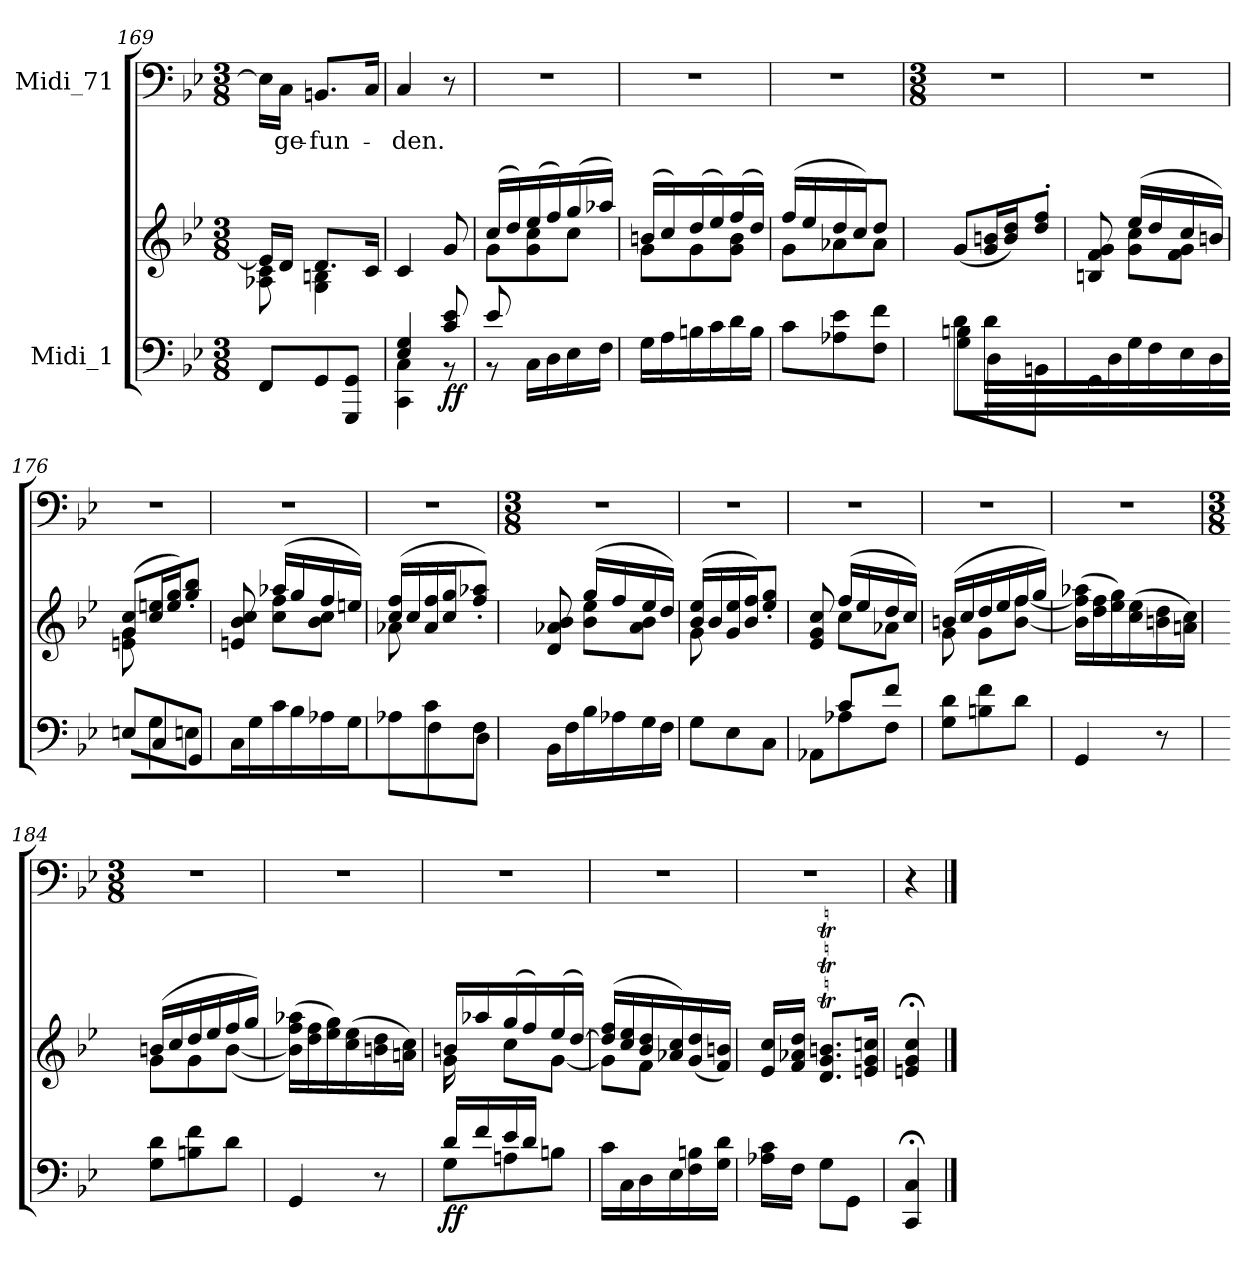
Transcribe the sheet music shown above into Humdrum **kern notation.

**kern	**kern	**dynam	**kern	**text
*part2	*part2	*part2	*part1	*part1
*staff3	*staff2	*staff2/3	*staff1	*staff1
*I"Midi_1	*	*	*I"Midi_71	*
*clefF4	*clefG2	*	*clefF4	*
*k[b-e-]	*k[b-e-]	*	*k[b-e-]	*
*B-:	*B-:	*	*B-:	*
*M3/8	*M3/8	*	*M3/8	*
=169	=169	=169	=169	=169
*^	*^	*	*	*
8FF/L	4ryy	16e-/LL]	8A-X\ 8c\	.	16E-\LL]	.
!	!	!	!	!	!	!LO:LY:b
.	.	16d/JJ	.	.	16C\JJ	-ge-
!	!	!	!	!	!	!LO:LY:b
8GG/	.	8.d/L	4G\ 4Bn\	.	8.BBn/L	-fun-
8GGG/ 8GG/J	8ryy	.	.	.	.	.
.	.	16c/Jk	.	.	16C/Jk	.
=170	=170	=170	=170	=170	=170	=170
!	!	!	!	!	!	!LO:LY:b
4E-/ 4G/	4CC\ 4C\	4c/	4ryy	.	4C/	-den.
!	!	!	!	!LO:DY:b=2	!	!
!	!	!	!	!LO:DY:n=1:b	!	!
8c/ 8e-/	8r	8g/	8ryy	f f	8r	.
=171	=171	=171	=171	=171	=171	=171
8e-/	8r	(>16cc/LL	8g\L	.	4.r	.
.	.	16dd/)	.	.	.	.
16C\LL	4ryy	(>16ee-/	8g\ 8cc\	.	.	.
16D\	.	16ff/)	.	.	.	.
16E-\	.	(>16gg/	8cc\J	.	.	.
16F\JJ	.	16aa-X/JJ)	.	.	.	.
=172	=172	=172	=172	=172	=172	=172
16G\LL	4ryy	(>16bn/LL	8g\L	.	4.r	.
16A\	.	16cc/)	.	.	.	.
16Bn\	.	(>16dd/	8g\	.	.	.
16c\	.	16ee-/)	.	.	.	.
16d\	8ryy	(>16ff/	8g\ 8b\J	.	.	.
16B\JJ	.	16dd/JJ)	.	.	.	.
=173	=173	=173	=173	=173	=173	=173
8c\L	4ryy	(>16ff/LL	8g\L	.	4.r	.
.	.	16ee-/	.	.	.	.
8A-X\ 8e-\	.	16dd/	8a-X\	.	.	.
.	.	16cc/J)	.	.	.	.
8F\ 8f\J	8ryy	8dd/J	8a-\J	.	.	.
!!LO:LB:g=z
=174	=174	=174	=174	=174	=174	=174
*	*	*	*	*	*M3/8	*
8d/L	8G\ 8Bn\L	(>8g/L	8.ryy	.	4.r	.
16d/L	8D\	16g/ 16bn/L	.	.	.	.
8.ryy	.	16b/ 16dd/J)	16f\J	.	.	.
.	8BBn\J	8dd/' 8ff/'J	8a-X'\J	.	.	.
*v	*v	*	*	*	*	*
=175	=175	=175	=175	=175	=175
16GG\LL	8Bn/ 8f/ 8g/	8ryy	.	4.r	.
16D\	.	.	.	.	.
16G\	(>16ee-/LL	8g\ 8cc\L	.	.	.
16F\	16dd/	.	.	.	.
16E-\	16cc/	8f\ 8g\J	.	.	.
16D\JJ	16bn/JJ)	.	.	.	.
=176	=176	=176	=176	=176	=176
*^	*	*	*	*	*
8ryy	8En/L	(>8g/ 8cc/L	8en\ 8g\L	.	4.r	.
8G/	8C/	16cc/ 16een/L	4ryy	.	.	.
.	.	16ee/ 16gg/J)	.	.	.	.
8En/J	8GG/J	8gg/' 8bb-/'J	.	.	.	.
*v	*v	*	*	*	*	*
=177	=177	=177	=177	=177	=177
16C\LL	8en/ 8b-/ 8cc/	8ryy	.	4.r	.
16G\	.	.	.	.	.
16c\	(>16aa-X/LL	8cc\ 8ff\L	.	.	.
16B-\	16gg/	.	.	.	.
16A-X\	16ff/	8b-\ 8cc\J	.	.	.
16G\JJ	16een/JJ)	.	.	.	.
=178	=178	=178	=178	=178	=178
*^	*	*	*	*	*
8ryy	8A-X\L	(>16cc/ 16ff/LL	8a-X\L	.	4.r	.
.	.	16cc/	.	.	.	.
8c/	8F\	16a-/ 16ff/	4ryy	.	.	.
.	.	16cc/ 16gg/J	.	.	.	.
8F/J	8D\J	8ff/' 8aa-X/'J)	.	.	.	.
!!LO:LB:g=z
=179	=179	=179	=179	=179	=179	=179
*	*	*	*	*	*M3/8	*
16BB-\LL	4ryy	8d/ 8a-X/ 8b-/	8ryy	.	4.r	.
16F\	.	.	.	.	.	.
16B-\	.	(>16gg/LL	8b-\ 8ee-\L	.	.	.
16A-X\	.	16ff/	.	.	.	.
16G\	8ryy	16ee-/	8a-\ 8b-\J	.	.	.
16F\JJ	.	16dd/JJ)	.	.	.	.
=180	=180	=180	=180	=180	=180	=180
*	*^	*	*	*	*	*
8ryy	8G\L	4ryy	(>16b-/ 16ee-/LL	8g\L	.	4.r	.
.	.	.	16b-/	.	.	.	.
8B-/	8E-\	.	16g/ 16ee-/	4ryy	.	.	.
.	.	.	16b-/ 16ff/J)	.	.	.	.
8C/ 8E-/J	8C\J	8ryy	8ee-/' 8gg/'J	.	.	.	.
*	*v	*v	*	*	*	*	*
=181	=181	=181	=181	=181	=181	=181
8ryy	8AA-X\L	8e-/ 8g/ 8cc/	8ryy	.	4.r	.
8c/L	8A-X\	(>16ff/LL	8cc\L	.	.	.
.	.	16ee-/	.	.	.	.
8f/J	8F\J	16dd/	8a-X\J	.	.	.
.	.	16cc/JJ)	.	.	.	.
=182	=182	=182	=182	=182	=182	=182
8G\ 8d\L	4ryy	(>16bn/LL	8g\	.	4.r	.
.	.	16cc/	.	.	.	.
8Bn\ 8f\	.	16dd/	8g\L	.	.	.
.	.	16ee-/	.	.	.	.
8d\J	8ryy	16ff/	[8b\ [8ff\J	.	.	.
.	.	16gg/JJ)	.	.	.	.
=183	=183	=183	=183	=183	=183	=183
4GG/	4ryy	4ryy	(>16b\] 16ff\] 16aa-X\LL	.	4.r	.
.	.	.	16dd\ 16ff\	.	.	.
.	.	.	16ee-\ 16gg\)	.	.	.
.	.	.	(>16cc\ 16ee-\	.	.	.
8r	8ryy	8ryy	16bn\ 16dd\	.	.	.
.	.	.	16ani\ 16cc\JJ)	.	.	.
!!LO:LB:g=z
=184	=184	=184	=184	=184	=184	=184
*	*	*	*	*	*M3/8	*
8G\ 8d\L	4ryy	(>16bn/LL	8g\L	.	4.r	.
.	.	16cc/	.	.	.	.
8Bn\ 8f\	.	16dd/	8g\	.	.	.
.	.	16ee-/	.	.	.	.
8d\J	8ryy	16ff/	(<[8b\J	.	.	.
.	.	16gg/JJ)	.	.	.	.
=185	=185	=185	=185	=185	=185	=185
4GG/	4ryy	4ryy	(>16b\] 16ff\ 16aa-X\LL)	.	4.r	.
.	.	.	16dd\ 16ff\	.	.	.
.	.	.	16ee-\ 16gg\)	.	.	.
.	.	.	(>16cc\ 16ee-\	.	.	.
8r	8ryy	8ryy	16bn\ 16dd\	.	.	.
.	.	.	16ani\ 16cc\JJ)	.	.	.
=186	=186	=186	=186	=186	=186	=186
!	!	!	!	!LO:DY:b=2	!	!
!	!	!	!	!LO:DY:n=1:b	!	!
16d/LL	8G\L	16bn/LL	16g\	f f	4.r	.
16f/	.	16aa-X/	16ryy	.	.	.
16e-/	8Ani\	(>16gg/	8cc\L	.	.	.
16d/JJ	.	16ff/)	.	.	.	.
8ryy	8Bn\J	(>16ee-/	[8g\J	.	.	.
.	.	[16dd/JJ)	.	.	.	.
=187	=187	=187	=187	=187	=187	=187
16c\LL	4ryy	(>16dd/] 16ff/LL	8g\L]	.	4.r	.
16C\	.	16cc/ 16ee-/	.	.	.	.
16D\	.	16b-i/ 16dd/	8f\J	.	.	.
16E-\	.	16a-X/ 16cc/)	.	.	.	.
16F\ 16Bn\	8ryy	(>16g/ 16dd/	8ryy	.	.	.
16G\ 16d\JJ	.	16f/ 16bn/JJ)	.	.	.	.
=188	=188	=188	=188	=188	=188	=188
16A-X\ 16c\LL	4ryy	16e-/ 16cc/LL	4ryy	.	4.r	.
16F\JJ	.	16f/ 16a-X/ 16dd/JJ	.	.	.	.
8G\L	.	8.d/T 8.g/T 8.bn/TL	.	.	.	.
8GG\J	8ryy	.	8ryy	.	.	.
.	.	16en/ 16g/ 16cc/Jk	.	.	.	.
=189	=189	=189	=189	=189	=189	=189
4CC/;< 4C/;<	4ryy	4en/;< 4g/;< 4cc/;<	4ryy	.	4r	.
*v	*v	*	*	*	*	*
*	*v	*v	*	*	*
==	==	==	==	==
*-	*-	*-	*-	*-
